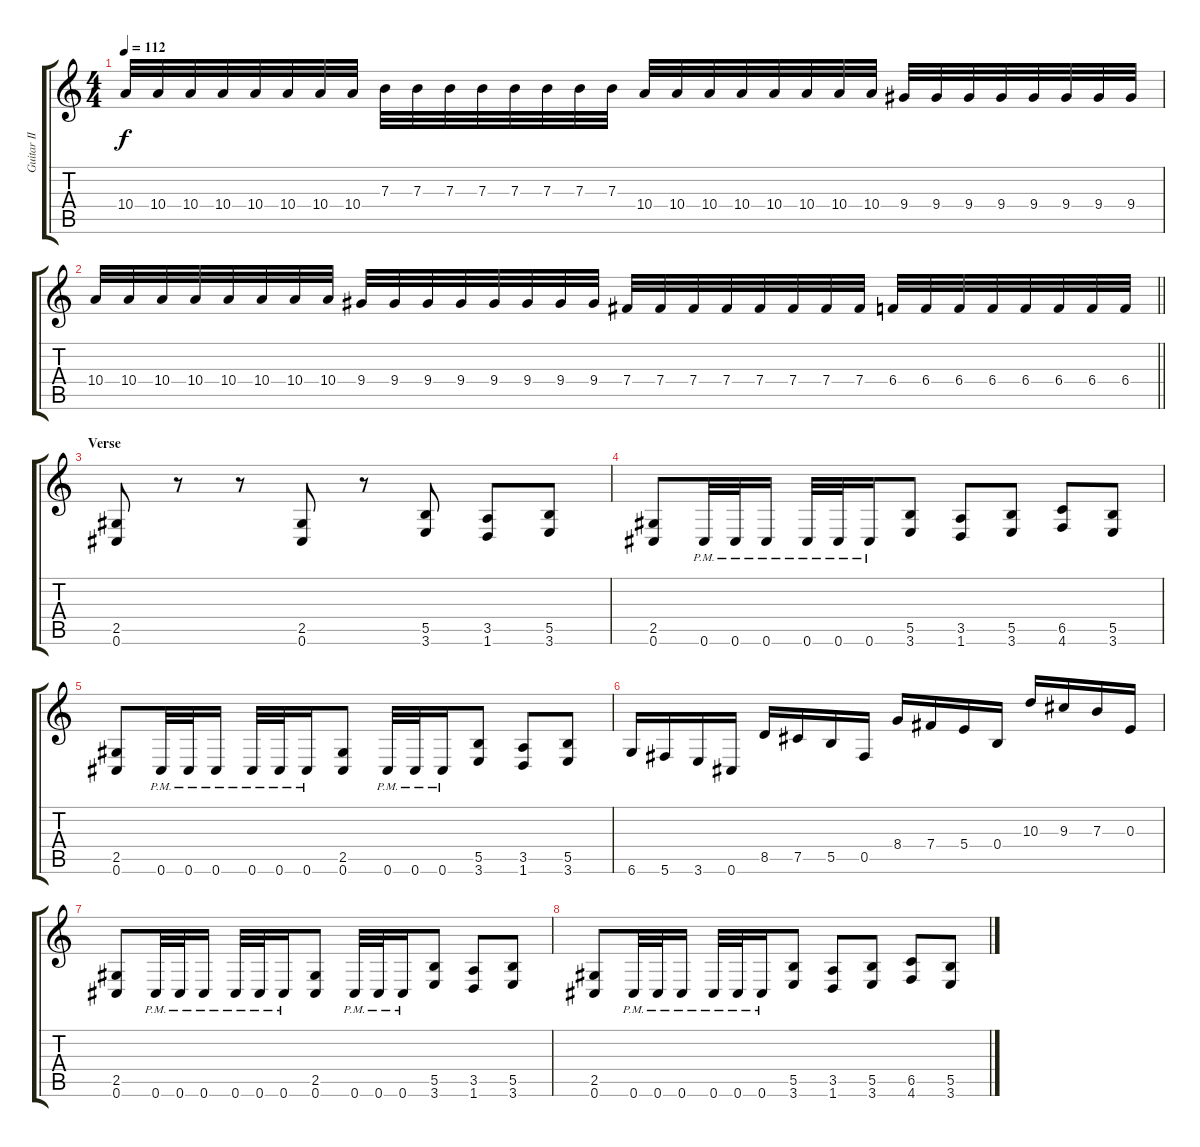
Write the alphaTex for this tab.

\track ("Guitar II" "Guitar II") {instrument distortionguitar}
\staff {score tabs}
\tuning (Db4 Ab3 E3 B2 Gb2 Db2) {hide}
\ts (4 4)
\tempo 112
\clef g2
\ks c
10.4.32{dy f} 10.4.32 10.4.32 10.4.32 10.4.32 10.4.32 10.4.32 10.4.32 7.3.32 7.3.32 7.3.32 7.3.32 7.3.32 7.3.32 7.3.32 7.3.32 10.4.32 10.4.32 10.4.32 10.4.32 10.4.32 10.4.32 10.4.32 10.4.32 9.4.32 9.4.32 9.4.32 9.4.32 9.4.32 9.4.32 9.4.32 9.4.32 |
\barLineRight lightlight
10.4.32 10.4.32 10.4.32 10.4.32 10.4.32 10.4.32 10.4.32 10.4.32 9.4.32 9.4.32 9.4.32 9.4.32 9.4.32 9.4.32 9.4.32 9.4.32 7.4.32 7.4.32 7.4.32 7.4.32 7.4.32 7.4.32 7.4.32 7.4.32 6.4.32 6.4.32 6.4.32 6.4.32 6.4.32 6.4.32 6.4.32 6.4.32 |
\section ("" "Verse")
(2.5 0.6).8 r.8 r.8 (2.5 0.6).8 r.8 (5.5 3.6).8 (3.5 1.6).8 (5.5 3.6).8 |
(2.5 0.6).8 0.6{pm}.32 0.6{pm}.32 0.6{pm}.16 0.6{pm}.32 0.6{pm}.32 0.6{pm}.16 (5.5 3.6).8 (3.5 1.6).8 (5.5 3.6).8 (6.5 4.6).8 (5.5 3.6).8 |
(2.5 0.6).8 0.6{pm}.32 0.6{pm}.32 0.6{pm}.16 0.6{pm}.32 0.6{pm}.32 0.6{pm}.16 (2.5 0.6).8 0.6{pm}.32 0.6{pm}.32 0.6{pm}.16 (5.5 3.6).8 (3.5 1.6).8 (5.5 3.6).8 |
6.6.16 5.6.16 3.6.16 0.6.16 8.5.16 7.5.16 5.5.16 0.5.16 8.4.16 7.4.16 5.4.16 0.4.16 10.3.16 9.3.16 7.3.16 0.3.16 |
(2.5 0.6).8 0.6{pm}.32 0.6{pm}.32 0.6{pm}.16 0.6{pm}.32 0.6{pm}.32 0.6{pm}.16 (2.5 0.6).8 0.6{pm}.32 0.6{pm}.32 0.6{pm}.16 (5.5 3.6).8 (3.5 1.6).8 (5.5 3.6).8 |
(2.5 0.6).8 0.6{pm}.32 0.6{pm}.32 0.6{pm}.16 0.6{pm}.32 0.6{pm}.32 0.6{pm}.16 (5.5 3.6).8 (3.5 1.6).8 (5.5 3.6).8 (6.5 4.6).8 (5.5 3.6).8
